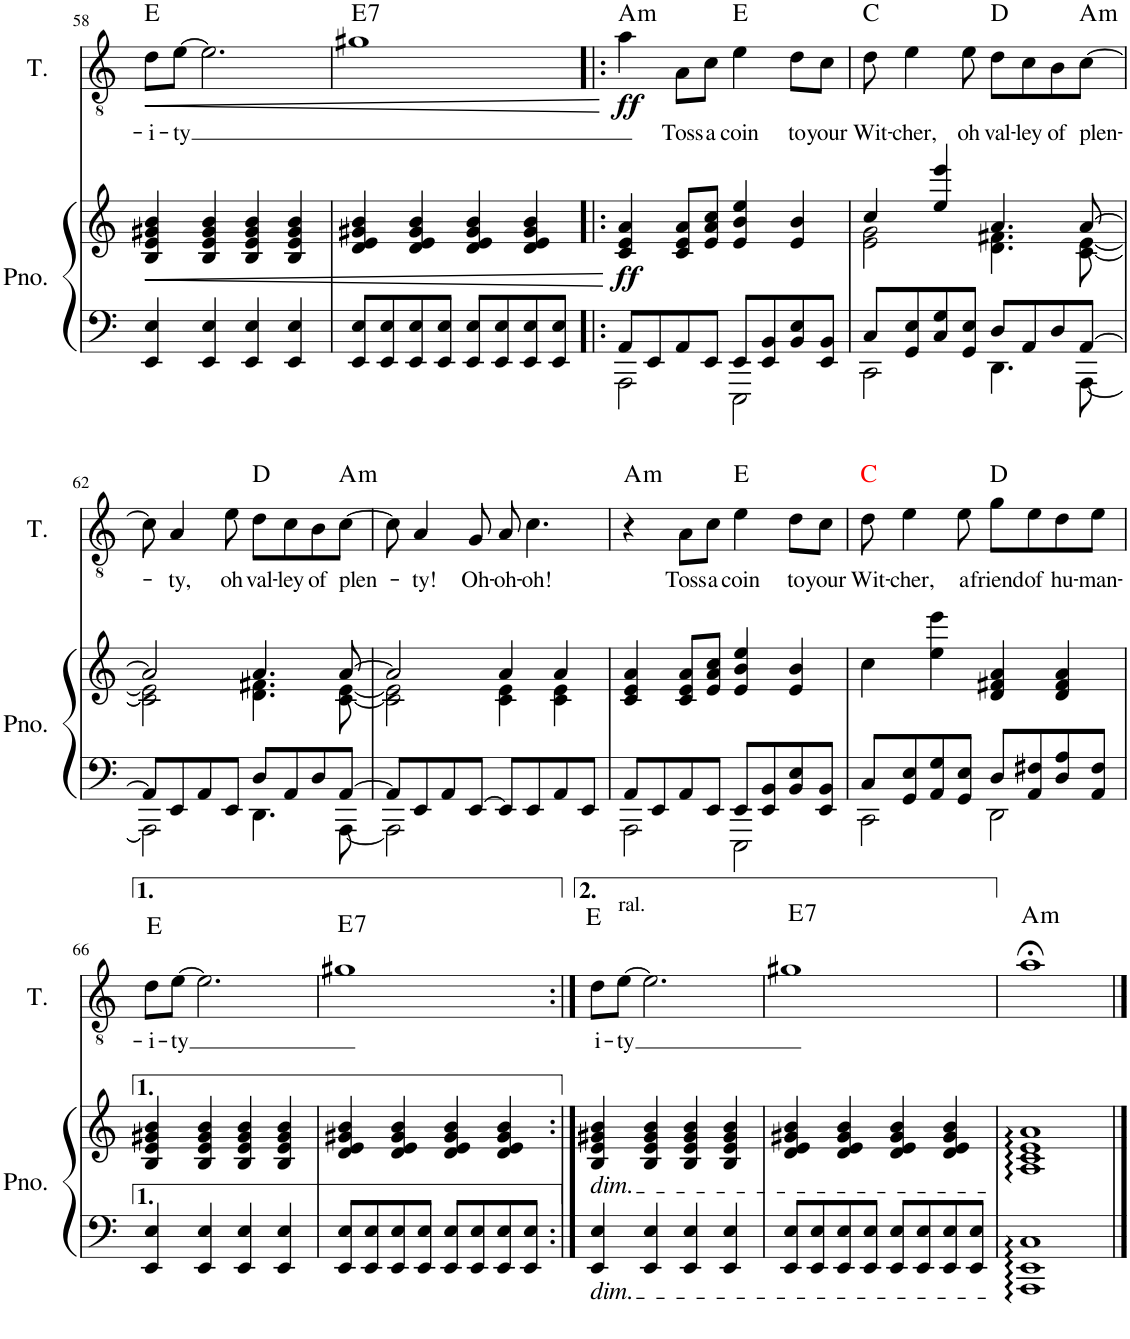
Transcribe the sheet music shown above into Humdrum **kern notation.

**kern	**kern	**dynam	**kern	**text	**dynam	**harte
*part2	*part2	*part2	*part1	*part1	*part1	*part1
*staff3	*staff2	*staff2/3	*staff1	*staff1	*staff1	*
*I"Piano	*	*	*I"Tenor	*	*	*
*I'Pno.	*	*	*I'T.	*	*	*
!!LO:PB:g=z
*clefF4	*clefG2	*	*clefGv2	*	*	*
*k[]	*k[]	*	*k[]	*	*	*
*M4/4	*M4/4	*	*M4/4	*	*	*
=58	=58	=58	=58	=58	=58	=58
!	!	!LO:HP:b	!	!LO:LY:b	!LO:HP:b	!
4EE/ 4E/	4B/ 4e/ 4g#X/ 4b/	<	8d\L	-i-	<	E:maj
!	!	!	!	!LO:LY:b	!	!
.	.	.	[8e\J	-ty	.	.
4EE/ 4E/	4B/ 4e/ 4g#/ 4b/	.	2.e\]	.	.	.
4EE/ 4E/	4B/ 4e/ 4g#/ 4b/	.	.	.	.	.
4EE/ 4E/	4B/ 4e/ 4g#/ 4b/	.	.	.	.	.
=59	=59	=59	=59	=59	=59	=59
!	!	!	!	!	!	!LO:H:kt=7
8EE/ 8E/L	4d/ 4e/ 4g#X/ 4b/	.	1g#X	.	.	E:7
8EE/ 8E/	.	.	.	.	.	.
8EE/ 8E/	4d/ 4e/ 4g#/ 4b/	.	.	.	.	.
8EE/ 8E/J	.	.	.	.	.	.
8EE/ 8E/L	4d/ 4e/ 4g#/ 4b/	.	.	.	.	.
8EE/ 8E/	.	.	.	.	.	.
8EE/ 8E/	4d/ 4e/ 4g#/ 4b/	.	.	.	.	.
8EE/ 8E/J	.	.	.	.	.	.
.	.	[	.	.	.	.
=60!|:	=60!|:	=60!|:	=60!|:	=60!|:	=60!|:	=60!|:
*^	*	*	*	*	*	*
!	!	!	!LO:DY:b	!	!	!LO:DY:b	!LO:H:kt=m
8AA/L	2AAA\	4c/ 4e/ 4a/	ff	4a\	.	ff	A:min
8EE/	.	.	.	.	.	.	.
!	!	!	!	!	!LO:LY:b	!	!
8AA/	.	8c/ 8e/ 8a/L	.	8A\L	Toss	[	.
!	!	!	!	!	!LO:LY:b	!	!
8EE/J	.	8e/ 8a/ 8cc/J	.	8c\J	a	.	.
!	!	!	!	!	!LO:LY:b	!	!
8EE/L	2EEE\	4e/ 4b/ 4ee/	.	4e\	coin	.	E:maj
8EE/ 8BB/	.	.	.	.	.	.	.
!	!	!	!	!	!LO:LY:b	!	!
8BB/ 8E/	.	4e/ 4b/	.	8d\L	to	.	.
!	!	!	!	!	!LO:LY:b	!	!
8EE/ 8BB/J	.	.	.	8c\J	your	.	.
=61	=61	=61	=61	=61	=61	=61	=61
*	*	*^	*	*	*	*	*
!	!	!	!	!	!	!LO:LY:b	!	!
8C/L	2CC\	4cc/	2e\ 2g\	.	8d\	Wit-	.	C:maj
!	!	!	!	!	!	!LO:LY:b	!	!
8GG/ 8E/	.	.	.	.	4e\	-cher,	.	.
8C/ 8G/	.	4ee/ 4eee/	.	.	.	.	.	.
!	!	!	!	!	!	!LO:LY:b	!	!
8GG/ 8E/J	.	.	.	.	8e\	oh	.	.
!	!	!	!	!	!	!LO:LY:b	!	!
8D/L	4.DD\	4.a/	4.d\ 4.f#X\	.	8d\L	val-	.	D:maj
!	!	!	!	!	!	!LO:LY:b	!	!
8AA/	.	.	.	.	8c\	-ley	.	.
!	!	!	!	!	!	!LO:LY:b	!	!
8D/	.	.	.	.	8B\	of	.	.
!	!	!	!	!	!	!LO:LY:b	!	!LO:H:kt=m
[8AA/J	[8AAA\	[8a/	[8c\ [8e\	.	[8c\J	plen-	.	A:min
!!LO:LB:g=z
=62	=62	=62	=62	=62	=62	=62	=62	=62
8AA/L]	2AAA\]	2a/]	2c\] 2e\]	.	8c\]	.	.	.
!	!	!	!	!	!	!LO:LY:b	!	!
8EE/	.	.	.	.	4A/	-ty,	.	.
8AA/	.	.	.	.	.	.	.	.
!	!	!	!	!	!	!LO:LY:b	!	!
8EE/J	.	.	.	.	8e\	oh	.	.
!	!	!	!	!	!	!LO:LY:b	!	!
8D/L	4.DD\	4.a/	4.d\ 4.f#X\	.	8d\L	val-	.	D:maj
!	!	!	!	!	!	!LO:LY:b	!	!
8AA/	.	.	.	.	8c\	-ley	.	.
!	!	!	!	!	!	!LO:LY:b	!	!
8D/	.	.	.	.	8B\	of	.	.
!	!	!	!	!	!	!LO:LY:b	!	!LO:H:kt=m
[8AA/J	[8AAA\	[8a/	[8c\ [8e\	.	[8c\J	plen-	.	A:min
=63	=63	=63	=63	=63	=63	=63	=63	=63
8AA/L]	2AAA\]	2a/]	2c\] 2e\]	.	8c\]	.	.	.
!	!	!	!	!	!	!LO:LY:b	!	!
8EE/	.	.	.	.	4A/	-ty!	.	.
8AA/	.	.	.	.	.	.	.	.
!	!	!	!	!	!	!LO:LY:b	!	!
[8EE/J	.	.	.	.	8G/	Oh-	.	.
!	!	!	!	!	!	!LO:LY:b	!	!
8EE/L]	2ryy	4a/	4c\ 4e\	.	8A/	-oh-	.	.
!	!	!	!	!	!	!LO:LY:b	!	!
8EE/	.	.	.	.	4.c\	-oh!	.	.
8AA/	.	4a/	4c\ 4e\	.	.	.	.	.
8EE/J	.	.	.	.	.	.	.	.
*	*	*v	*v	*	*	*	*	*
=64	=64	=64	=64	=64	=64	=64	=64
!	!	!	!	!	!	!	!LO:H:kt=m
8AA/L	2AAA\	4c/ 4e/ 4a/	.	4r	.	.	A:min
8EE/	.	.	.	.	.	.	.
!	!	!	!	!	!LO:LY:b	!	!
8AA/	.	8c/ 8e/ 8a/L	.	8A\L	Toss	.	.
!	!	!	!	!	!LO:LY:b	!	!
8EE/J	.	8e/ 8a/ 8cc/J	.	8c\J	a	.	.
!	!	!	!	!	!LO:LY:b	!	!
8EE/L	2EEE\	4e/ 4b/ 4ee/	.	4e\	coin	.	E:maj
8EE/ 8BB/	.	.	.	.	.	.	.
!	!	!	!	!	!LO:LY:b	!	!
8BB/ 8E/	.	4e/ 4b/	.	8d\L	to	.	.
!	!	!	!	!	!LO:LY:b	!	!
8EE/ 8BB/J	.	.	.	8c\J	your	.	.
=65	=65	=65	=65	=65	=65	=65	=65
!	!	!	!	!	!LO:LY:b	!	!
8C/L	2CC\	4cc\	.	8d\	Wit-	.	C:maj
!	!	!	!	!	!LO:LY:b	!	!
8GG/ 8E/	.	.	.	4e\	-cher,	.	.
8AA/ 8G/	.	4ee\ 4eee\	.	.	.	.	.
!	!	!	!	!	!LO:LY:b	!	!
8GG/ 8E/J	.	.	.	8e\	a	.	.
!	!	!	!	!	!LO:LY:b	!	!
8D/L	2DD\	4d/ 4f#X/ 4a/	.	8g\L	friend	.	D:maj
!	!	!	!	!	!LO:LY:b	!	!
8AA/ 8F#X/	.	.	.	8e\	of	.	.
!	!	!	!	!	!LO:LY:b	!	!
8D/ 8A/	.	4d/ 4f#/ 4a/	.	8d\	hu-	.	.
!	!	!	!	!	!LO:LY:b	!	!
8AA/ 8F#/J	.	.	.	8e\J	-man-	.	.
*v	*v	*	*	*	*	*	*
!!LO:LB:g=z
=66	=66	=66	=66	=66	=66	=66
!	!	!	!	!LO:LY:b	!	!
4EE/ 4E/	4B/ 4e/ 4g#X/ 4b/	.	8d\L	-i-	.	E:maj
!	!	!	!	!LO:LY:b	!	!
.	.	.	[8e\J	-ty	.	.
4EE/ 4E/	4B/ 4e/ 4g#/ 4b/	.	2.e\]	.	.	.
4EE/ 4E/	4B/ 4e/ 4g#/ 4b/	.	.	.	.	.
4EE/ 4E/	4B/ 4e/ 4g#/ 4b/	.	.	.	.	.
=67	=67	=67	=67	=67	=67	=67
!	!	!	!	!	!	!LO:H:kt=7
8EE/ 8E/L	4d/ 4e/ 4g#X/ 4b/	.	1g#X	.	.	E:7
8EE/ 8E/	.	.	.	.	.	.
8EE/ 8E/	4d/ 4e/ 4g#/ 4b/	.	.	.	.	.
8EE/ 8E/J	.	.	.	.	.	.
8EE/ 8E/L	4d/ 4e/ 4g#/ 4b/	.	.	.	.	.
8EE/ 8E/	.	.	.	.	.	.
8EE/ 8E/	4d/ 4e/ 4g#/ 4b/	.	.	.	.	.
8EE/ 8E/J	.	.	.	.	.	.
=68:|!	=68:|!	=68:|!	=68:|!	=68:|!	=68:|!	=68:|!
!	!	!	!LO:TX:a:t=ral.	!	!	!
!	!LO:TX:b:i:t=dim.	!	!	!	!	!
!LO:TX:b:i:t=dim.	!	!	!	!	!	!
!	!	!	!	!LO:LY:b	!	!
4EE/ 4E/	4B/ 4e/ 4g#X/ 4b/	.	8d\L	-i-	.	E:maj
!	!	!	!	!LO:LY:b	!	!
.	.	.	[8e\J	-ty	.	.
4EE/ 4E/	4B/ 4e/ 4g#/ 4b/	.	2.e\]	.	.	.
4EE/ 4E/	4B/ 4e/ 4g#/ 4b/	.	.	.	.	.
4EE/ 4E/	4B/ 4e/ 4g#/ 4b/	.	.	.	.	.
=69	=69	=69	=69	=69	=69	=69
!	!	!	!	!	!	!LO:H:kt=7
8EE/ 8E/L	4d/ 4e/ 4g#X/ 4b/	.	1g#X	.	.	E:7
8EE/ 8E/	.	.	.	.	.	.
8EE/ 8E/	4d/ 4e/ 4g#/ 4b/	.	.	.	.	.
8EE/ 8E/J	.	.	.	.	.	.
8EE/ 8E/L	4d/ 4e/ 4g#/ 4b/	.	.	.	.	.
8EE/ 8E/	.	.	.	.	.	.
8EE/ 8E/	4d/ 4e/ 4g#/ 4b/	.	.	.	.	.
8EE/ 8E/J	.	.	.	.	.	.
=70	=70	=70	=70	=70	=70	=70
!	!	!	!	!	!	!LO:H:kt=m
1AAA 1EE 1C	1A 1c 1e 1a	.	1a;<	.	.	A:min
==	==	==	==	==	==	==
*-	*-	*-	*-	*-	*-	*-
